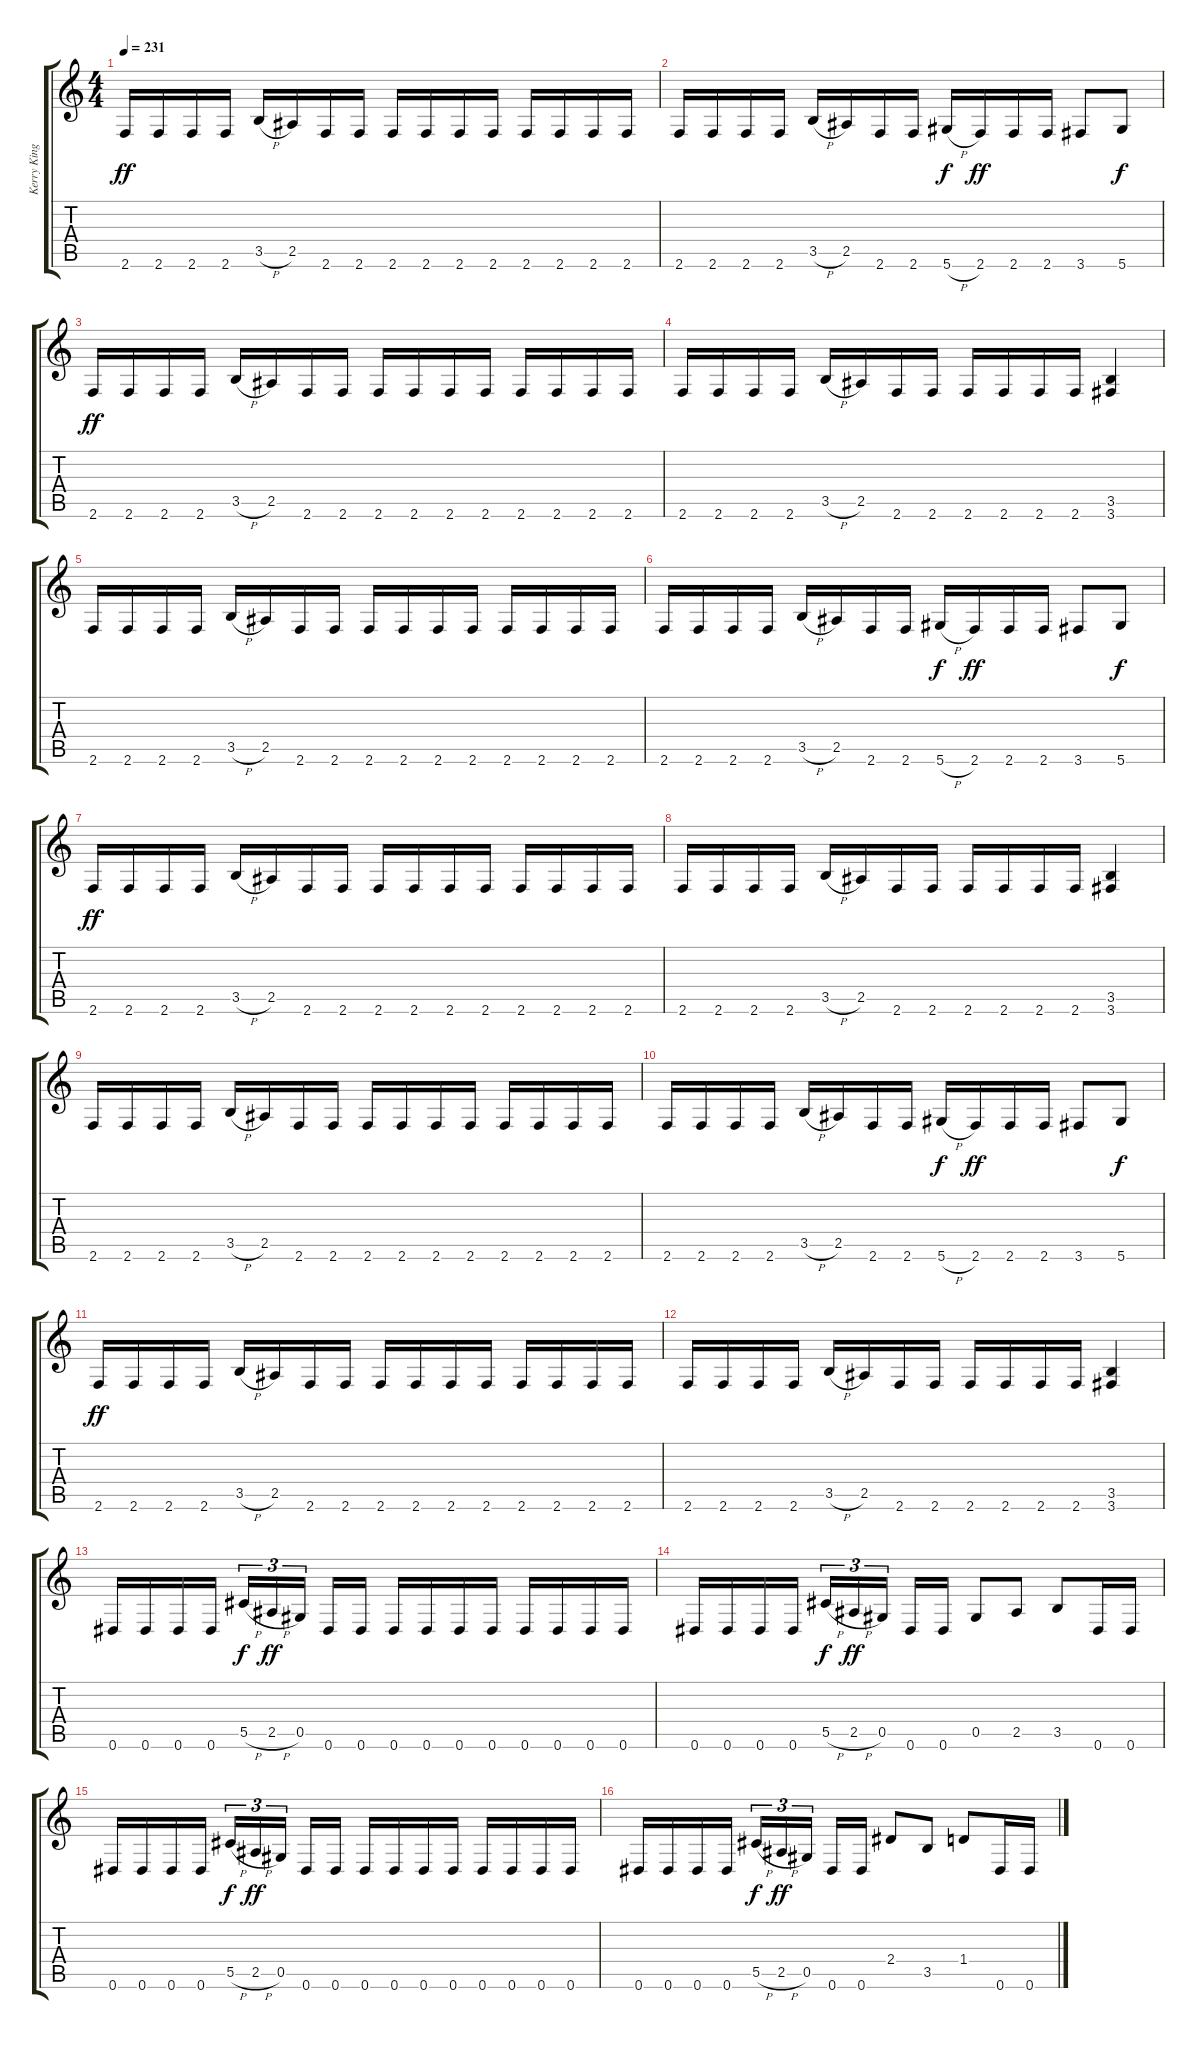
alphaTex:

\track ("Kerry King" "Kerry King") {instrument distortionguitar}
\staff {score tabs}
\tuning (Eb4 Bb3 Gb3 Db3 Ab2 Eb2) {hide}
\ts (4 4)
\tempo 231
\clef g2
\ks c
2.6.16{dy ff} 2.6.16 2.6.16 2.6.16 3.5{h}.16 2.5.16 2.6.16 2.6.16 2.6.16 2.6.16 2.6.16 2.6.16 2.6.16 2.6.16 2.6.16 2.6.16 |
2.6.16 2.6.16 2.6.16 2.6.16 3.5{h}.16 2.5.16 2.6.16 2.6.16 5.6{h}.16{dy f} 2.6.16{dy ff} 2.6.16 2.6.16 3.6.8 5.6.8{dy f} |
2.6.16{dy ff} 2.6.16 2.6.16 2.6.16 3.5{h}.16 2.5.16 2.6.16 2.6.16 2.6.16 2.6.16 2.6.16 2.6.16 2.6.16 2.6.16 2.6.16 2.6.16 |
2.6.16 2.6.16 2.6.16 2.6.16 3.5{h}.16 2.5.16 2.6.16 2.6.16 2.6.16 2.6.16 2.6.16 2.6.16 (3.5 3.6).4 |
2.6.16 2.6.16 2.6.16 2.6.16 3.5{h}.16 2.5.16 2.6.16 2.6.16 2.6.16 2.6.16 2.6.16 2.6.16 2.6.16 2.6.16 2.6.16 2.6.16 |
2.6.16 2.6.16 2.6.16 2.6.16 3.5{h}.16 2.5.16 2.6.16 2.6.16 5.6{h}.16{dy f} 2.6.16{dy ff} 2.6.16 2.6.16 3.6.8 5.6.8{dy f} |
2.6.16{dy ff} 2.6.16 2.6.16 2.6.16 3.5{h}.16 2.5.16 2.6.16 2.6.16 2.6.16 2.6.16 2.6.16 2.6.16 2.6.16 2.6.16 2.6.16 2.6.16 |
2.6.16 2.6.16 2.6.16 2.6.16 3.5{h}.16 2.5.16 2.6.16 2.6.16 2.6.16 2.6.16 2.6.16 2.6.16 (3.5 3.6).4 |
2.6.16 2.6.16 2.6.16 2.6.16 3.5{h}.16 2.5.16 2.6.16 2.6.16 2.6.16 2.6.16 2.6.16 2.6.16 2.6.16 2.6.16 2.6.16 2.6.16 |
2.6.16 2.6.16 2.6.16 2.6.16 3.5{h}.16 2.5.16 2.6.16 2.6.16 5.6{h}.16{dy f} 2.6.16{dy ff} 2.6.16 2.6.16 3.6.8 5.6.8{dy f} |
2.6.16{dy ff} 2.6.16 2.6.16 2.6.16 3.5{h}.16 2.5.16 2.6.16 2.6.16 2.6.16 2.6.16 2.6.16 2.6.16 2.6.16 2.6.16 2.6.16 2.6.16 |
2.6.16 2.6.16 2.6.16 2.6.16 3.5{h}.16 2.5.16 2.6.16 2.6.16 2.6.16 2.6.16 2.6.16 2.6.16 (3.5 3.6).4 |
0.6.16 0.6.16 0.6.16 0.6.16 5.5{h}.16{tu (3 2) dy f} 2.5{h}.16{tu (3 2) dy ff} 0.5.16{tu (3 2)} 0.6.16 0.6.16 0.6.16 0.6.16 0.6.16 0.6.16 0.6.16 0.6.16 0.6.16 0.6.16 |
0.6.16 0.6.16 0.6.16 0.6.16 5.5{h}.16{tu (3 2) dy f} 2.5{h}.16{tu (3 2) dy ff} 0.5.16{tu (3 2)} 0.6.16 0.6.16 0.5.8 2.5.8 3.5.8 0.6.16 0.6.16 |
0.6.16 0.6.16 0.6.16 0.6.16 5.5{h}.16{tu (3 2) dy f} 2.5{h}.16{tu (3 2) dy ff} 0.5.16{tu (3 2)} 0.6.16 0.6.16 0.6.16 0.6.16 0.6.16 0.6.16 0.6.16 0.6.16 0.6.16 0.6.16 |
0.6.16 0.6.16 0.6.16 0.6.16 5.5{h}.16{tu (3 2) dy f} 2.5{h}.16{tu (3 2) dy ff} 0.5.16{tu (3 2)} 0.6.16 0.6.16 2.4.8 3.5.8 1.4.8 0.6.16 0.6.16
